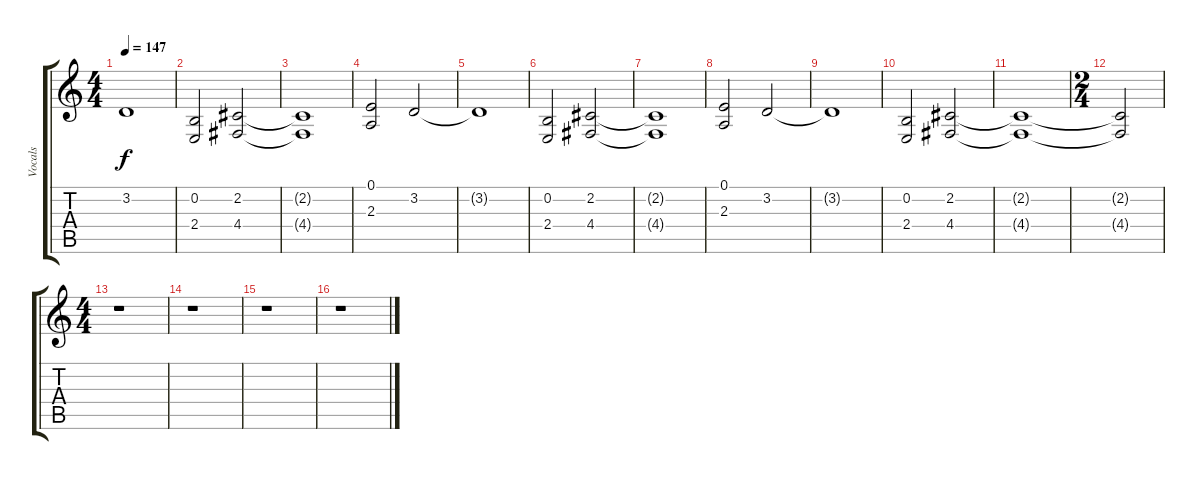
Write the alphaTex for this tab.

\track ("Vocals" "Vocals") {instrument voiceoohs}
\staff {score tabs}
\tuning (E4 B3 G3 D3 A2 E2) {hide}
\ts (4 4)
\tempo 147
\clef g2
\ks c
3.2{t}.1{dy f} |
(0.2 2.4).2{balance 12} (2.2 4.4).2 |
(2.2{t} 4.4{t}).1 |
(0.1 2.3).2{balance 13} 3.2.2 |
3.2{t}.1 |
(0.2 2.4).2{balance 12} (2.2 4.4).2 |
(2.2{t} 4.4{t}).1 |
(0.1 2.3).2 3.2.2 |
3.2{t}.1 |
(0.2 2.4).2{balance 12} (2.2 4.4).2 |
(2.2{t} 4.4{t}).1 |
\ts (2 4)
(2.2{t} 4.4{t}).2 |
\ts (4 4)
r.1 |
r.1 |
r.1 |
r.1
